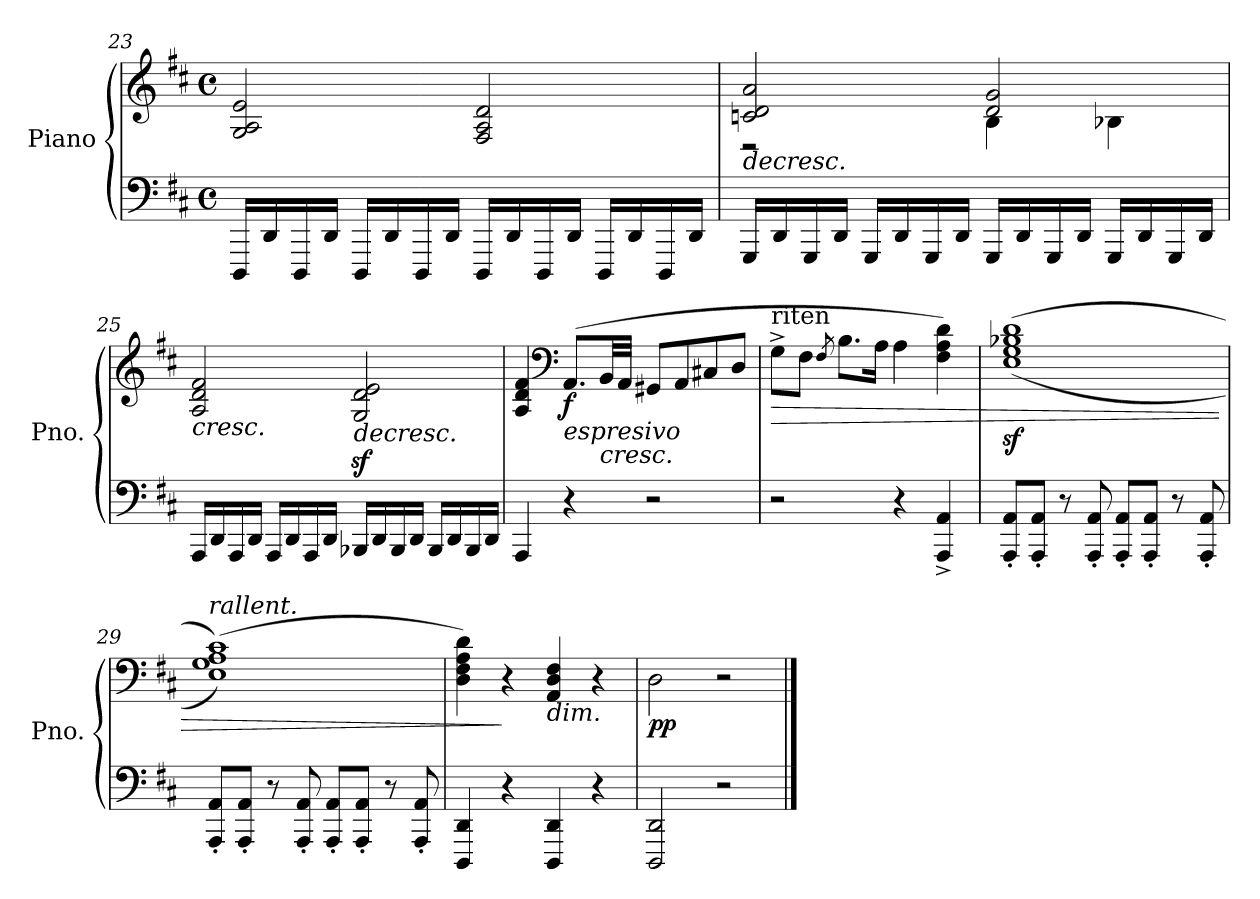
**kern	**kern	**dynam
*part1	*part1	*part1
*staff2	*staff1	*staff1/2
*I"Piano	*	*
*I'Pno.	*	*
*clefF4	*clefG2	*
*k[f#c#]	*k[f#c#]	*
*M4/4	*M4/4	*
*met(c)	*met(c)	*
=23	=23	=23
16DDD/LL	2G/ 2A/ 2e/	.
16DD/	.	.
16DDD/	.	.
16DD/JJ	.	.
16DDD/LL	.	.
16DD/	.	.
16DDD/	.	.
16DD/JJ	.	.
16DDD/LL	2F#/ 2A/ 2d/	.
16DD/	.	.
16DDD/	.	.
16DD/JJ	.	.
16DDD/LL	.	.
16DD/	.	.
16DDD/	.	.
16DD/JJ	.	.
!!LO:LB:g=z
=24	=24	=24
!	!	!LO:HP:b
*	*^	*
16GGG/LL	2cn/ 2d/ 2a/	2r	>
16DD/	.	.	.
16GGG/	.	.	.
16DD/JJ	.	.	.
16GGG/LL	.	.	.
16DD/	.	.	.
16GGG/	.	.	.
16DD/JJ	.	.	.
16GGG/LL	2d/ 2g/	4B\	.
16DD/	.	.	.
16GGG/	.	.	.
16DD/JJ	.	.	.
16GGG/LL	.	4B-X\	.
16DD/	.	.	.
16GGG/	.	.	.
16DD/JJ	.	.	.
*	*v	*v	*
=25	=25	=25
!	!	!LO:HP:b
16AAA/LL	2A/ 2d/ 2f#/	<
16DD/	.	.
16AAA/	.	.
16DD/JJ	.	.
16AAA/LL	.	.
16DD/	.	.
16AAA/	.	.
16DD/JJ	.	.
!	!	!LO:HP:n=1:b
16BBB-X/LL	2G/z< 2d/z< 2e/z<	] >
16DD/	.	.
16BBB-/	.	.
16DD/JJ	.	.
16BBB-/LL	.	.
16DD/	.	.
16BBB-/	.	.
16DD/JJ	.	.
.	.	[
!!LO:PB:g=z
=26	=26	=26
4AAA/	4A/ 4d/ 4f#/	.
*	*clefF4	*
!	!LO:TX:b:i:t=espresivo	!
!	!	!LO:DY:b
4r	(>8.AA/L	f
!	!	!LO:HP:b
.	32BB/LL	<
.	32AA/JJJ	.
2r	8GG#X/L	.
.	8AA/	.
.	8C#X/	.
.	8D/J	.
.	.	]
=27	=27	=27
!	!LO:TX:a:t=riten	!
!	!	!LO:HP:b
2r	8G^\L	>
.	8F#\J	.
.	8qF#/	.
.	8.B\L	.
.	16A\Jk	.
4r	4A\	.
4AAA/^ 4AA/^	4F#\ 4A\ 4d\)	[
=28	=28	=28
8AAA/' 8AA/'L	(<(<1Ez< 1Gz< 1B-Xz< 1dz<	.
8AAA/' 8AA/'J	.	.
8r	.	.
8AAA/' 8AA/'	.	.
8AAA/' 8AA/'L	.	.
8AAA/' 8AA/'J	.	.
8r	.	.
8AAA/' 8AA/'	.	.
=29	=29	=29
!	!LO:TX:a:i:t=rallent.	!
8AAA/' 8AA/'L	(>1E 1G 1A 1c#))	.
8AAA/' 8AA/'J	.	.
8r	.	.
8AAA/' 8AA/'	.	.
8AAA/' 8AA/'L	.	.
8AAA/' 8AA/'J	.	.
8r	.	.
8AAA/' 8AA/'	.	.
!!LO:LB:g=z
=30	=30	=30
4DDD/ 4DD/	4D\ 4F#\ 4A\ 4d\)	.
4r	4r	]
!	!LO:TX:b:i:t=dim.	!
4DDD/ 4DD/	4AA/ 4D/ 4F#/	.
4r	4r	.
=31	=31	=31
!	!	!LO:DY:b
2DDD/ 2DD/	2D\	pp
2r	2r	.
==	==	==
*-	*-	*-
